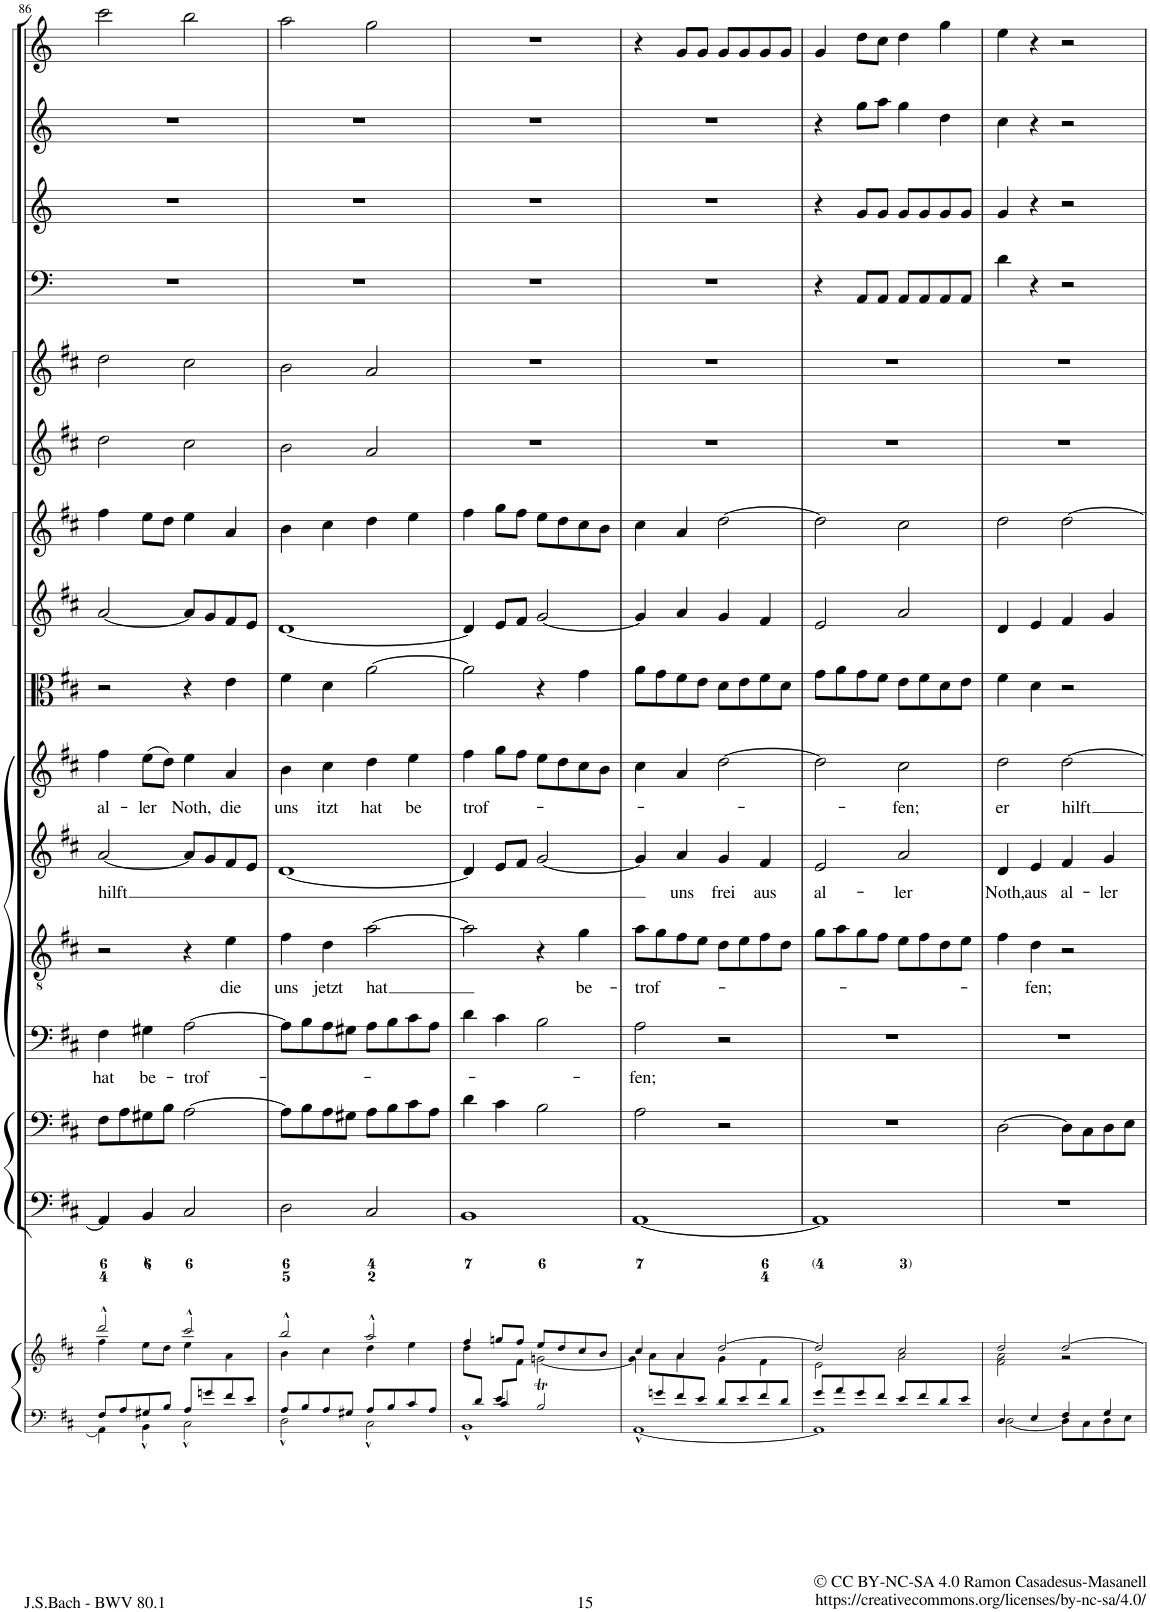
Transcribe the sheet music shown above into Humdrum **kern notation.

**kern	**kern	**kern	**kern	**kern	**text	**kern	**text	**kern	**text	**kern	**text	**kern	**kern	**kern	**kern	**kern	**kern	**kern	**kern	**kern
*part16	*part16	*part15	*part14	*part13	*part13	*part12	*part12	*part11	*part11	*part10	*part10	*part9	*part8	*part7	*part6	*part5	*part4	*part3	*part2	*part1
*staff17	*staff16	*staff15	*staff14	*staff13	*staff13	*staff12	*staff12	*staff11	*staff11	*staff10	*staff10	*staff9	*staff8	*staff7	*staff6	*staff5	*staff4	*staff3	*staff2	*staff1
*I"Piano reduction	*	*I"Violone	*I"Violoncello	*I"Basso	*	*I"Tenore	*	*I"Alto	*	*I"Soprano	*	*I"Viola	*I"Violino II	*I"Violino I	*I"Oboe II	*I"Oboe I	*I"Timpani	*I"Tromba III (D)	*I"Tromba II (D)	*I"Tromba I (D)
*I'Pno	*	*	*	*	*	*	*	*	*	*	*	*	*	*	*I'Ob	*I'Ob	*I'Timp	*	*	*
!!LO:PB:g=z
*clefF4	*clefG2	*clefF4	*clefF4	*clefF4	*	*clefGv2	*	*clefG2	*	*clefG2	*	*clefC3	*clefG2	*clefG2	*clefG2	*clefG2	*clefF4	*clefG2	*clefG2	*clefG2
*	*	*Trd7c12	*	*	*	*	*	*	*	*	*	*	*	*	*	*	*	*Trd-1c-2	*Trd-1c-2	*Trd-1c-2
*k[f#c#]	*k[f#c#]	*k[f#c#]	*k[f#c#]	*k[f#c#]	*	*k[f#c#]	*	*k[f#c#]	*	*k[f#c#]	*	*k[f#c#]	*k[f#c#]	*k[f#c#]	*k[f#c#]	*k[f#c#]	*k[]	*k[]	*k[]	*k[]
*M4/4	*M4/4	*M4/4	*M4/4	*M4/4	*	*M4/4	*	*M4/4	*	*M4/4	*	*M4/4	*M4/4	*M4/4	*M4/4	*M4/4	*M4/4	*M4/4	*M4/4	*M4/4
*met(c)	*met(c)	*met(c)	*met(c)	*met(c)	*	*met(c)	*	*met(c)	*	*met(c)	*	*met(c)	*met(c)	*met(c)	*met(c)	*met(c)	*met(c)	*met(c)	*met(c)	*met(c)
=86	=86	=86	=86	=86	=86	=86	=86	=86	=86	=86	=86	=86	=86	=86	=86	=86	=86	=86	=86	=86
*^	*^	*	*	*	*	*	*	*	*	*	*	*	*	*	*	*	*	*	*	*
!	!	!	!	!	!	!	!LO:LY:b	!	!	!	!LO:LY:b	!	!LO:LY:b	!	!	!	!	!	!	!	!	!
8F#/L	4AA\]	2ddd^^/	4ff#\	4AA/]	8F#\L	4F#\	hat	2r	.	[2a/	-hilft	4ff#\	al-	2r	[2a/	4ff#\	2dd\	2dd\	1r	1r	1r	2ccc\
8A/	.	.	.	.	8A\	.	.	.	.	.	.	.	.	.	.	.	.	.	.	.	.	.
!	!	!	!	!	!	!	!LO:LY:b	!	!	!	!	!	!LO:LY:b	!	!	!	!	!	!	!	!	!
8G#X/	4BB^^\	.	8ee\L	4BB/	8G#X\	4G#X\	be-	.	.	.	.	(8ee\L	ler	.	.	8ee\L	.	.	.	.	.	.
8B/J	.	.	8dd\J	.	8B\J	.	.	.	.	.	.	8dd\J)	.	.	.	8dd\J	.	.	.	.	.	.
!	!	!	!	!	!	!	!LO:LY:b	!	!	!	!	!	!LO:LY:b	!	!	!	!	!	!	!	!	!
8A/L	2C#^^\	2ccc#^^/	4ee\	2C#/	[2A\	[2A\	-trof-	4r	.	8a/L]	.	4ee\	Noth,	4r	8a/L]	4ee\	2cc#\	2cc#\	.	.	.	2bb\
8gn/	.	.	.	.	.	.	.	.	.	8g/	.	.	.	.	8g/	.	.	.	.	.	.	.
!	!	!	!	!	!	!	!	!	!LO:LY:b	!	!	!	!LO:LY:b	!	!	!	!	!	!	!	!	!
8f#/	.	.	4a\	.	.	.	.	4e\	die	8f#/	.	4a/	die	4e\	8f#/	4a/	.	.	.	.	.	.
8e/J	.	.	.	.	.	.	.	.	.	8e/J	.	.	.	.	8e/J	.	.	.	.	.	.	.
=87	=87	=87	=87	=87	=87	=87	=87	=87	=87	=87	=87	=87	=87	=87	=87	=87	=87	=87	=87	=87	=87	=87
!	!	!	!	!	!	!	!	!	!LO:LY:b	!	!	!	!LO:LY:b	!	!	!	!	!	!	!	!	!
8A/L	2D^^\	2bb^^/	4b\	2D\	8A\L]	8A\L]	.	4f#\	uns	[1d	.	4b\	uns	4f#\	[1d	4b\	2b\	2b\	1r	1r	1r	2aa\
8B/	.	.	.	.	8B\	8B\	.	.	.	.	.	.	.	.	.	.	.	.	.	.	.	.
!	!	!	!	!	!	!	!	!	!LO:LY:b	!	!	!	!LO:LY:b	!	!	!	!	!	!	!	!	!
8A/	.	.	4cc#\	.	8A\	8A\	.	4d\	jetzt	.	.	4cc#\	itzt	4d\	.	4cc#\	.	.	.	.	.	.
8G#X/J	.	.	.	.	8G#X\J	8G#X\J	.	.	.	.	.	.	.	.	.	.	.	.	.	.	.	.
!	!	!	!	!	!	!	!	!	!LO:LY:b	!	!	!	!LO:LY:b	!	!	!	!	!	!	!	!	!
8A/L	2C#^^\	2aa^^/	4dd\	2C#/	8A\L	8A\L	.	[2a\	hat	.	.	4dd\	hat	[2a\	.	4dd\	2a/	2a/	.	.	.	2gg\
8B/	.	.	.	.	8B\	8B\	.	.	.	.	.	.	.	.	.	.	.	.	.	.	.	.
!	!	!	!	!	!	!	!	!	!	!	!	!	!LO:LY:b	!	!	!	!	!	!	!	!	!
8c#/	.	.	4ee\	.	8c#\	8c#\	.	.	.	.	.	4ee\	be	.	.	4ee\	.	.	.	.	.	.
8A/J	.	.	.	.	8A\J	8A\J	.	.	.	.	.	.	.	.	.	.	.	.	.	.	.	.
=88	=88	=88	=88	=88	=88	=88	=88	=88	=88	=88	=88	=88	=88	=88	=88	=88	=88	=88	=88	=88	=88	=88
*	*^	*	*	*	*	*	*	*	*	*	*	*	*	*	*	*	*	*	*	*	*	*
!	!	!	!	!	!	!	!	!	!	!	!	!	!	!LO:LY:b	!	!	!	!	!	!	!	!	!
8ryy	4ryy	1BB^^	4ff#/	8dd\L	1BB	4d\	4d\	.	2a\]	.	4d/]	.	4ff#\	trof-	2a\]	4d/]	4ff#\	1r	1r	1r	1r	1r	1r
8d/J	.	.	.	4ryy	.	.	.	.	.	.	.	.	.	.	.	.	.	.	.	.	.	.	.
8e/L	4c#/	.	8ggn/L	.	.	4c#\	4c#\	.	.	.	8e/L	.	8gg\L	.	.	8e/L	8gg\L	.	.	.	.	.	.
2ryy	.	.	8ff#/J	8f#\J	.	.	.	.	.	.	8f#/J	.	8ff#\J	.	.	8f#/J	8ff#\J	.	.	.	.	.	.
.	2BT/	.	8ee/L	[2gn\	.	2B\	2B\	.	4r	.	[2g/	.	8ee\L	.	4r	[2g/	8ee\L	.	.	.	.	.	.
.	.	.	8dd/	.	.	.	.	.	.	.	.	.	8dd\	.	.	.	8dd\	.	.	.	.	.	.
!	!	!	!	!	!	!	!	!	!	!LO:LY:b	!	!	!	!	!	!	!	!	!	!	!	!	!
.	.	.	8cc#/	.	.	.	.	.	4g\	be-	.	.	8cc#\	.	4g\	.	8cc#\	.	.	.	.	.	.
8ryy	.	.	8b/J	.	.	.	.	.	.	.	.	.	8b\J	.	.	.	8b\J	.	.	.	.	.	.
*	*v	*v	*	*	*	*	*	*	*	*	*	*	*	*	*	*	*	*	*	*	*	*	*
=89	=89	=89	=89	=89	=89	=89	=89	=89	=89	=89	=89	=89	=89	=89	=89	=89	=89	=89	=89	=89	=89	=89
*	*	*	*^	*	*	*	*	*	*	*	*	*	*	*	*	*	*	*	*	*	*	*
!	!	!	!	!	!	!	!	!LO:LY:b	!	!LO:LY:b	!	!	!	!	!	!	!	!	!	!	!	!	!
8ryy	[1AA^^	4cc#/	4g\]	8a\L	[1AA	2A\	2A\	-fen;	8a\L	trof-	4g/]	.	4cc#\	.	8a\L	4g/]	4cc#\	1r	1r	1r	1r	1r	4r
8gn/	.	.	.	2..ryy	.	.	.	.	8g\	.	.	.	.	.	8g\	.	.	.	.	.	.	.	.
!	!	!	!	!	!	!	!	!	!	!	!	!LO:LY:b	!	!	!	!	!	!	!	!	!	!	!
8f#/	.	4a/	4a\	.	.	.	.	.	8f#\	.	4a/	uns	4a/	.	8f#\	4a/	4a/	.	.	.	.	.	8g/L
8e/J	.	.	.	.	.	.	.	.	8e\J	.	.	.	.	.	8e\J	.	.	.	.	.	.	.	8g/J
!	!	!	!	!	!	!	!	!	!	!	!	!LO:LY:b	!	!	!	!	!	!	!	!	!	!	!
8d/L	.	[2dd/	4g\	.	.	2r	2r	.	8d\L	.	4g/	frei	[2dd\	.	8d\L	4g/	[2dd\	.	.	.	.	.	8g/L
8e/	.	.	.	.	.	.	.	.	8e\	.	.	.	.	.	8e\	.	.	.	.	.	.	.	8g/
!	!	!	!	!	!	!	!	!	!	!	!	!LO:LY:b	!	!	!	!	!	!	!	!	!	!	!
8f#/	.	.	4f#\	.	.	.	.	.	8f#\	.	4f#/	aus	.	.	8f#\	4f#/	.	.	.	.	.	.	8g/
8d/J	.	.	.	.	.	.	.	.	8d\J	.	.	.	.	.	8d\J	.	.	.	.	.	.	.	8g/J
*	*	*	*v	*v	*	*	*	*	*	*	*	*	*	*	*	*	*	*	*	*	*	*	*
=90	=90	=90	=90	=90	=90	=90	=90	=90	=90	=90	=90	=90	=90	=90	=90	=90	=90	=90	=90	=90	=90	=90
!	!	!	!	!	!	!	!	!	!	!	!LO:LY:b	!	!	!	!	!	!	!	!	!	!	!
8g/L	1AA]	2dd/]	2e\	1AA]	1r	1r	.	8g\L	.	2e/	al-	2dd\]	.	8g\L	2e/	2dd\]	1r	1r	4r	4r	4r	4g/
8a/	.	.	.	.	.	.	.	8a\	.	.	.	.	.	8a\	.	.	.	.	.	.	.	.
8g/	.	.	.	.	.	.	.	8g\	.	.	.	.	.	8g\	.	.	.	.	8AA/L	8g/L	8gg\L	8dd\L
8f#/J	.	.	.	.	.	.	.	8f#\J	.	.	.	.	.	8f#\J	.	.	.	.	8AA/J	8g/J	8aa\J	8cc\J
!	!	!	!	!	!	!	!	!	!	!	!LO:LY:b	!	!LO:LY:b	!	!	!	!	!	!	!	!	!
8e/L	.	2cc#/	2a\	.	.	.	.	8e\L	.	2a/	ler	2cc#\	-fen;	8e\L	2a/	2cc#\	.	.	8AA/L	8g/L	4gg\	4dd\
8f#/	.	.	.	.	.	.	.	8f#\	.	.	.	.	.	8f#\	.	.	.	.	8AA/	8g/	.	.
8d/	.	.	.	.	.	.	.	8d\	.	.	.	.	.	8d\	.	.	.	.	8AA/	8g/	4dd\	4gg\
8e/J	.	.	.	.	.	.	.	8e\J	.	.	.	.	.	8e\J	.	.	.	.	8AA/J	8g/J	.	.
=91	=91	=91	=91	=91	=91	=91	=91	=91	=91	=91	=91	=91	=91	=91	=91	=91	=91	=91	=91	=91	=91	=91
!	!	!	!	!	!	!	!	!	!	!	!LO:LY:b	!	!LO:LY:b	!	!	!	!	!	!	!	!	!
4D/	[2D\	2dd/	2f#\ 2a\	1r	[2D\	1r	.	4f#\	.	4d/	Noth,	2dd\	er	4f#\	4d/	2dd\	1r	1r	4d\	4g/	4cc\	4ee\
!	!	!	!	!	!	!	!	!	!LO:LY:b	!	!LO:LY:b	!	!	!	!	!	!	!	!	!	!	!
4E/	.	.	.	.	.	.	.	4d\	fen;	4e/	aus	.	.	4d\	4e/	.	.	.	4r	4r	4r	4r
!	!	!	!	!	!	!	!	!	!	!	!LO:LY:b	!	!LO:LY:b	!	!	!	!	!	!	!	!	!
4F#/	8D\L]	[2dd/	2r	.	8D\L]	.	.	2r	.	4f#/	al-	[2dd\	hilft	2r	4f#/	[2dd\	.	.	2r	2r	2r	2r
.	8C#\	.	.	.	8C#\	.	.	.	.	.	.	.	.	.	.	.	.	.	.	.	.	.
!	!	!	!	!	!	!	!	!	!	!	!LO:LY:b	!	!	!	!	!	!	!	!	!	!	!
4G/	8D\	.	.	.	8D\	.	.	.	.	4g/	ler	.	.	.	4g/	.	.	.	.	.	.	.
.	8E\J	.	.	.	8E\J	.	.	.	.	.	.	.	.	.	.	.	.	.	.	.	.	.
*v	*v	*	*	*	*	*	*	*	*	*	*	*	*	*	*	*	*	*	*	*	*	*
*	*v	*v	*	*	*	*	*	*	*	*	*	*	*	*	*	*	*	*	*	*	*
=	=	=	=	=	=	=	=	=	=	=	=	=	=	=	=	=	=	=	=	=
*-	*-	*-	*-	*-	*-	*-	*-	*-	*-	*-	*-	*-	*-	*-	*-	*-	*-	*-	*-	*-
